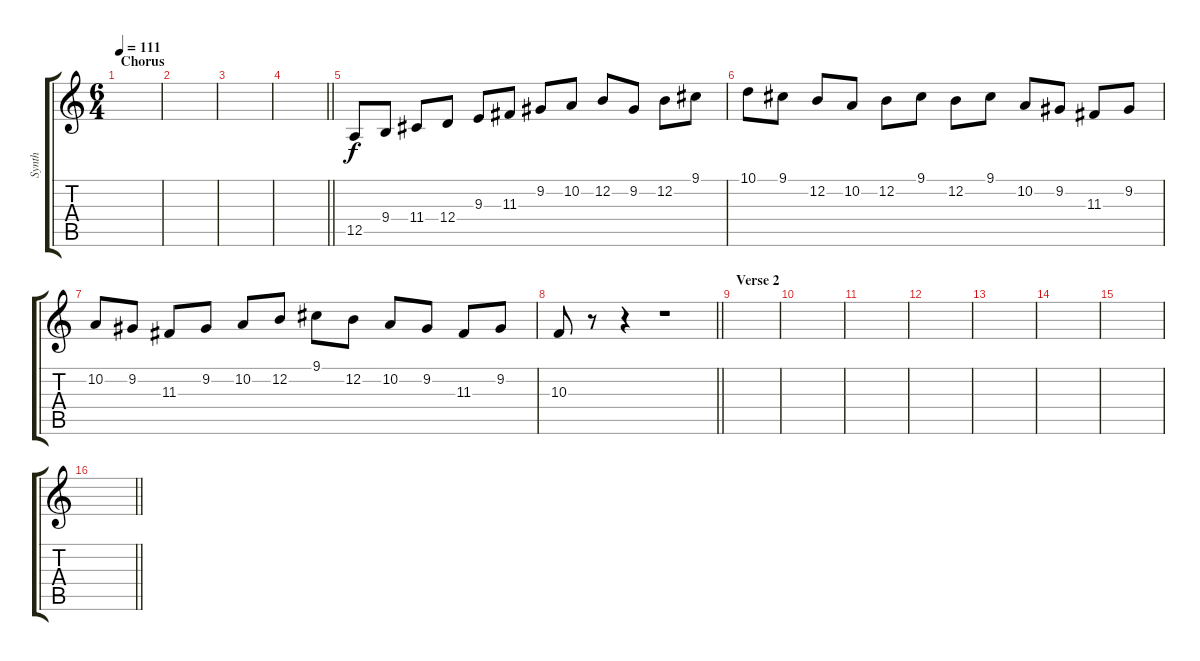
\track ("Synth" "Synth") {instrument pizzicatostrings}
\staff {score tabs}
\tuning (E4 B3 G3 D3 A2 E2) {hide}
\ts (6 4)
\section ("" "Chorus")
\tempo 111
\clef g2
\ks c
|
|
|
\barLineRight lightlight
|
12.5.8 9.4.8 11.4.8 12.4.8 9.3.8 11.3.8 9.2.8 10.2.8 12.2.8 9.2.8 12.2.8 9.1.8 |
10.1.8 9.1.8 12.2.8 10.2.8 12.2.8 9.1.8 12.2.8 9.1.8 10.2.8 9.2.8 11.3.8 9.2.8 |
10.2.8 9.2.8 11.3.8 9.2.8 10.2.8 12.2.8 9.1.8 12.2.8 10.2.8 9.2.8 11.3.8 9.2.8 |
\barLineRight lightlight
10.3.8 r.8 r.4 r.1 |
\section ("" "Verse 2")
|
|
|
|
|
|
|
\barLineRight lightlight
